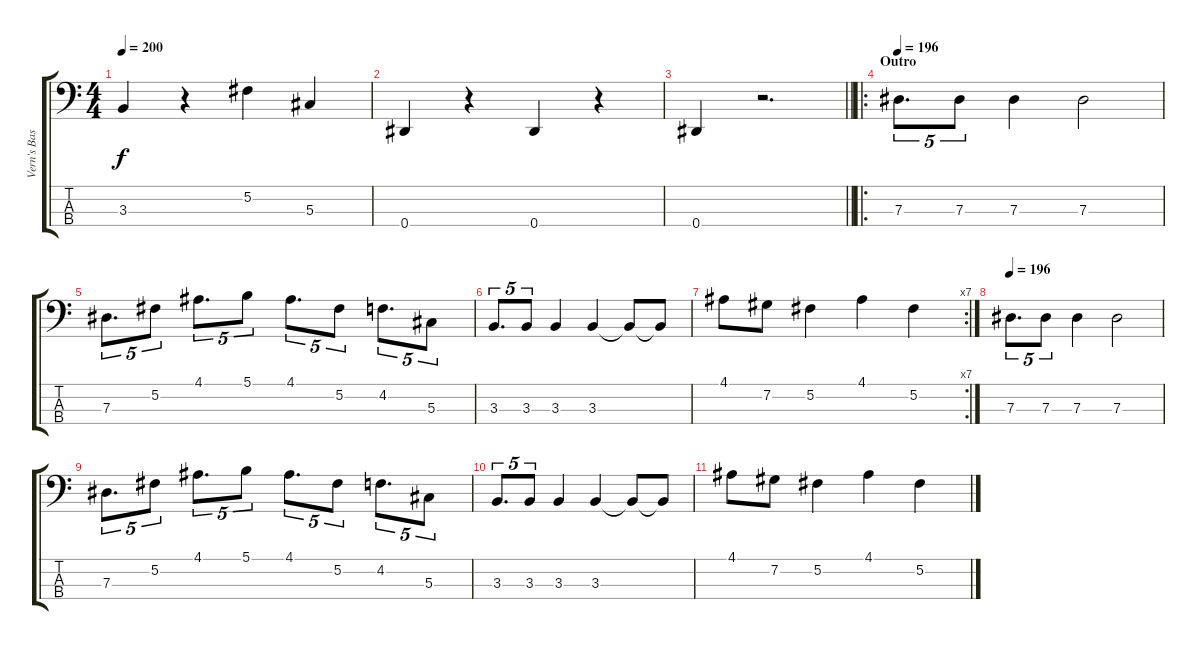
\track ("Vern's Bass" "Vern's Bas") {instrument electricbassfinger}
\staff {score tabs}
\tuning (Gb2 Db2 Ab1 Eb1) {hide}
\ts (4 4)
\tempo 200
\clef f4
\ks c
3.3.4{dy f} r.4 5.2.4 5.3.4 |
0.4.4 r.4 0.4.4 r.4 |
\barLineRight lightlight
0.4.4 r.2{d} |
\ro
\section ("" "Outro")
\tempo 196
7.3.8{d tu (5 4)} 7.3.8{tu (5 4)} 7.3.4 7.3.2 |
7.3.8{d tu (5 4)} 5.2.8{tu (5 4)} 4.1.8{d tu (5 4)} 5.1.8{tu (5 4)} 4.1.8{d tu (5 4)} 5.2.8{tu (5 4)} 4.2.8{d tu (5 4)} 5.3.8{tu (5 4)} |
3.3.8{d tu (5 4)} 3.3.8{tu (5 4)} 3.3.4 3.3.4 3.3{t}.8 3.3{t}.8 |
\rc 7
4.1.8 7.2.8 5.2.4 4.1.4 5.2.4 |
\tempo 196
7.3.8{d tu (5 4)} 7.3.8{tu (5 4)} 7.3.4 7.3.2 |
7.3.8{d tu (5 4)} 5.2.8{tu (5 4)} 4.1.8{d tu (5 4)} 5.1.8{tu (5 4)} 4.1.8{d tu (5 4)} 5.2.8{tu (5 4)} 4.2.8{d tu (5 4)} 5.3.8{tu (5 4)} |
3.3.8{d tu (5 4)} 3.3.8{tu (5 4)} 3.3.4 3.3.4 3.3{t}.8 3.3{t}.8 |
4.1.8 7.2.8 5.2.4 4.1.4 5.2.4
